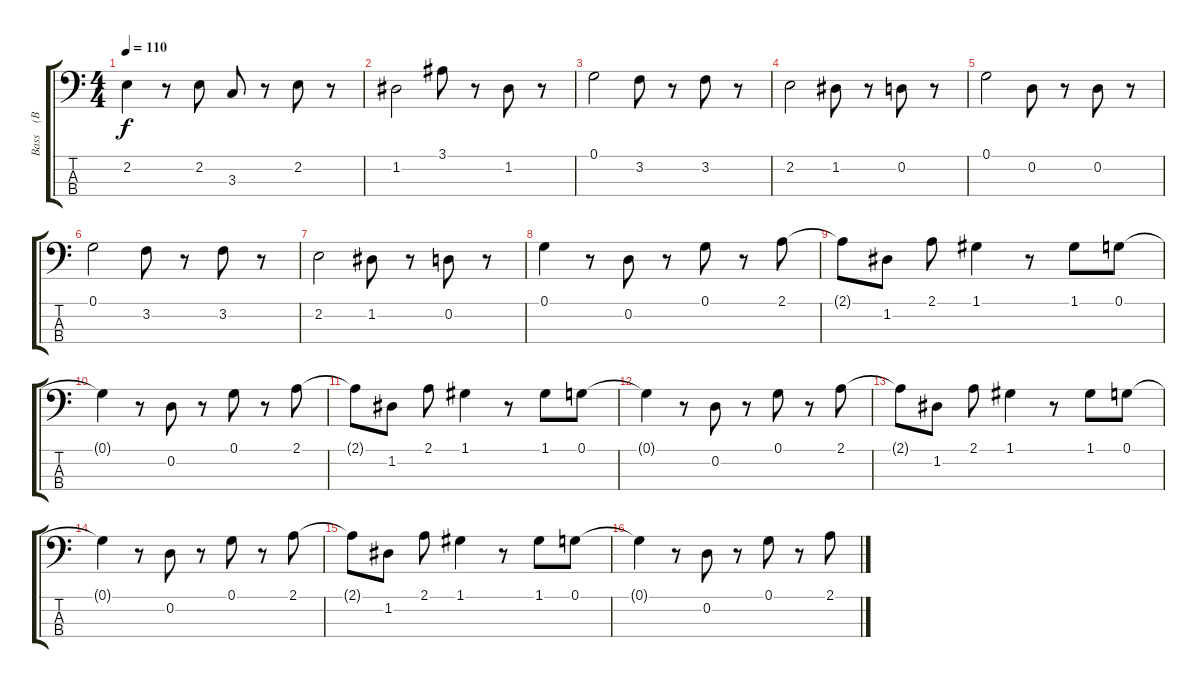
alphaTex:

\track ("Bass    (BB)" "Bass    (B") {instrument slapbass1}
\staff {score tabs}
\tuning (G2 D2 A1 E1) {hide}
\ts (4 4)
\tempo 110
\clef f4
\ks c
2.2.4{dy f} r.8 2.2.8 3.3.8 r.8 2.2.8 r.8 |
1.2.2 3.1.8 r.8 1.2.8 r.8 |
0.1.2 3.2.8 r.8 3.2.8 r.8 |
2.2.2 1.2.8 r.8 0.2.8 r.8 |
0.1.2 0.2.8 r.8 0.2.8 r.8 |
0.1.2 3.2.8 r.8 3.2.8 r.8 |
2.2.2 1.2.8 r.8 0.2.8 r.8 |
0.1.4 r.8 0.2.8 r.8 0.1.8 r.8 2.1.8 |
2.1{t}.8 1.2.8 2.1.8 1.1.4 r.8 1.1.8 0.1.8 |
0.1{t}.4 r.8 0.2.8 r.8 0.1.8 r.8 2.1.8 |
2.1{t}.8 1.2.8 2.1.8 1.1.4 r.8 1.1.8 0.1.8 |
0.1{t}.4 r.8 0.2.8 r.8 0.1.8 r.8 2.1.8 |
2.1{t}.8 1.2.8 2.1.8 1.1.4 r.8 1.1.8 0.1.8 |
0.1{t}.4 r.8 0.2.8 r.8 0.1.8 r.8 2.1.8 |
2.1{t}.8 1.2.8 2.1.8 1.1.4 r.8 1.1.8 0.1.8 |
0.1{t}.4 r.8 0.2.8 r.8 0.1.8 r.8 2.1.8
